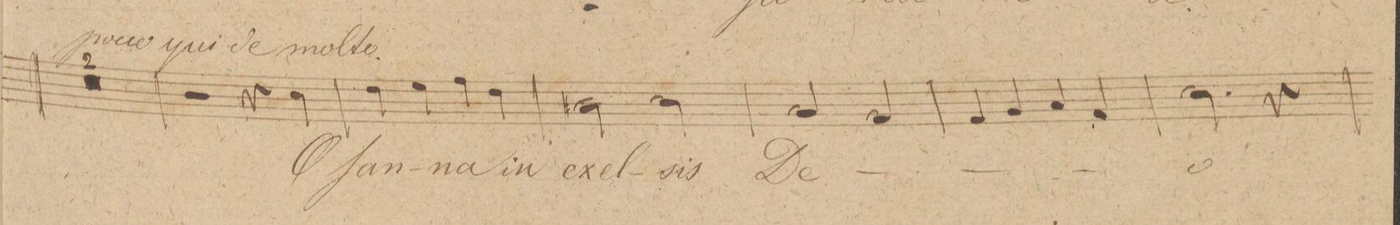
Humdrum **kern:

**kern	**text	**dynam
*I"Baſso.	*	*
*clefF4	*	*
*k[f#c#g#]	*	*
*met(c)	*	*
*M4/4	*	*
0r	.	.
=56	=56	=56
=57	=57	=57
2r	.	.
4r	.	.
4E\	O-	.
=58	=58	=58
4F#\	-ſan-	.
4G#\	-na	.
4A\	in	.
4F#\	e-	.
=59	=59	=59
2D#X\	-xel-	.
2E\	-sis	.
=60	=60	=60
2C#/	De-	.
2BB/	.	.
=61	=61	=61
4AA/	.	.
4BB/	.	.
4C#/	.	.
4AA/	.	.
=62	=62	=62
2.E\	-o	.
4r	.	.
=63	=63	=63
*-	*-	*-
